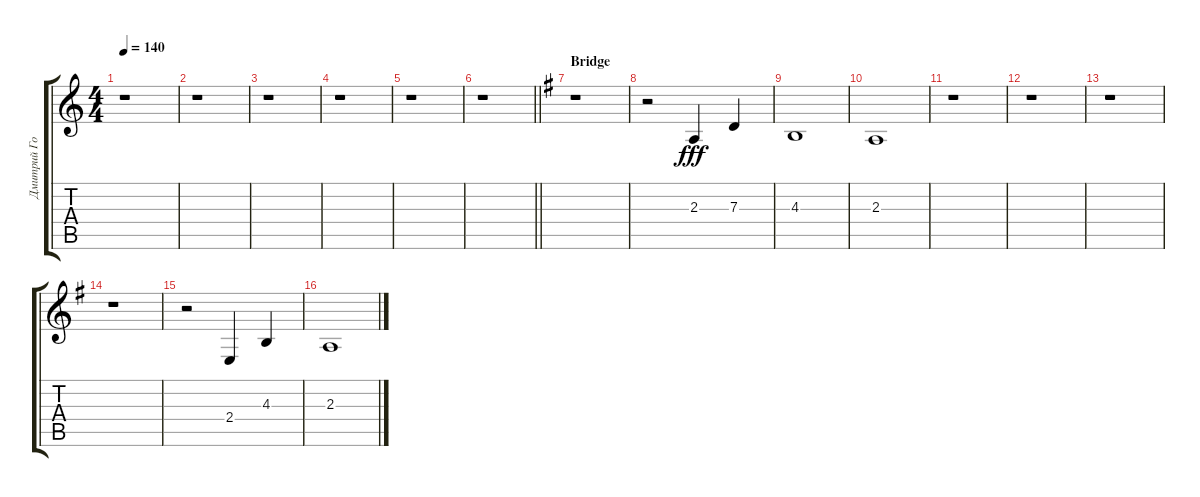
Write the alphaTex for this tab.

\track ("Дмитрий Голяшев (Бэк-Вокал)" "Дмитрий Го") {instrument baritonesax}
\staff {score tabs}
\tuning (E4 B3 G3 D3 A2 E2) {hide}
\ts (4 4)
\tempo 140
\clef g2
\ks c
r.1{dy fff} |
r.1 |
r.1 |
r.1 |
r.1 |
\barLineRight lightlight
r.1 |
\section ("" "Bridge")
\ks g
r.1 |
r.2 2.3.4 7.3.4 |
4.3.1 |
2.3.1 |
r.1 |
r.1 |
r.1 |
r.1 |
r.2 2.4.4 4.3.4 |
2.3.1
